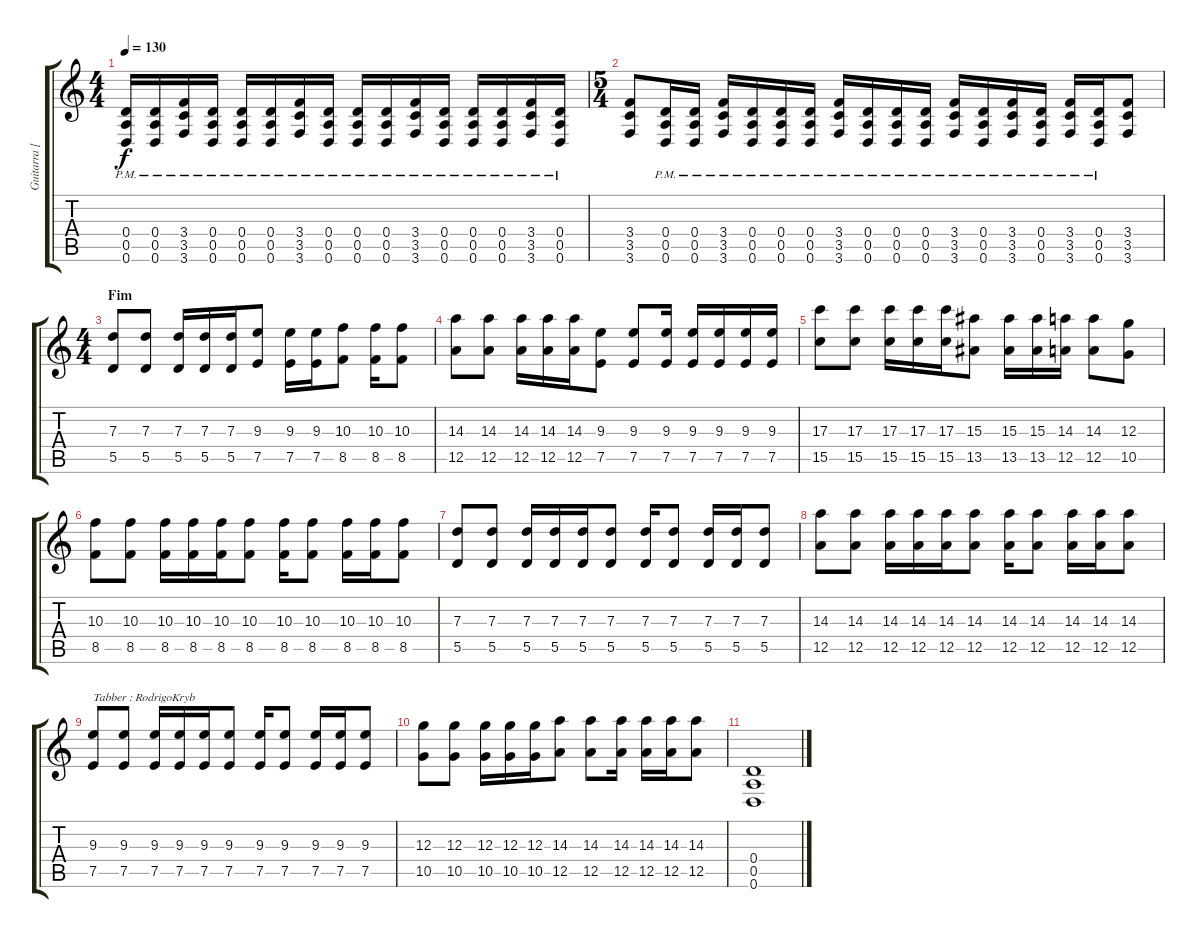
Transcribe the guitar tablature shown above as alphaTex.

\track ("Guitarra [Hóspede]" "Guitarra [") {instrument distortionguitar}
\staff {score tabs}
\tuning (E4 B3 G3 D3 A2 D2) {hide}
\ts (4 4)
\tempo 130
\clef g2
\ks c
(0.4{pm} 0.5{pm} 0.6{pm}).16{dy f} (0.4{pm} 0.5{pm} 0.6{pm}).16 (3.4{pm} 3.5{pm} 3.6{pm}).16 (0.4{pm} 0.5{pm} 0.6{pm}).16 (0.4{pm} 0.5{pm} 0.6{pm}).16 (0.4{pm} 0.5{pm} 0.6{pm}).16 (3.4{pm} 3.5{pm} 3.6{pm}).16 (0.4{pm} 0.5{pm} 0.6{pm}).16 (0.4{pm} 0.5{pm} 0.6{pm}).16 (0.4{pm} 0.5{pm} 0.6{pm}).16 (3.4{pm} 3.5{pm} 3.6{pm}).16 (0.4{pm} 0.5{pm} 0.6{pm}).16 (0.4{pm} 0.5{pm} 0.6{pm}).16 (0.4{pm} 0.5{pm} 0.6{pm}).16 (3.4{pm} 3.5{pm} 3.6{pm}).16 (0.4{pm} 0.5{pm} 0.6{pm}).16 |
\ts (5 4)
(3.4 3.5 3.6).8 (0.4{pm} 0.5{pm} 0.6{pm}).16 (0.4{pm} 0.5{pm} 0.6{pm}).16 (3.4{pm} 3.5{pm} 3.6{pm}).16 (0.4{pm} 0.5{pm} 0.6{pm}).16 (0.4{pm} 0.5{pm} 0.6{pm}).16 (0.4{pm} 0.5{pm} 0.6{pm}).16 (3.4{pm} 3.5{pm} 3.6{pm}).16 (0.4{pm} 0.5{pm} 0.6{pm}).16 (0.4{pm} 0.5{pm} 0.6{pm}).16 (0.4{pm} 0.5{pm} 0.6{pm}).16 (3.4{pm} 3.5{pm} 3.6{pm}).16 (0.4{pm} 0.5{pm} 0.6{pm}).16 (3.4{pm} 3.5{pm} 3.6{pm}).16 (0.4{pm} 0.5{pm} 0.6{pm}).16 (3.4{pm} 3.5{pm} 3.6{pm}).16 (0.4{pm} 0.5{pm} 0.6{pm}).16 (3.4 3.5 3.6).8 |
\ts (4 4)
\section ("" "Fim")
(7.3 5.5).8 (7.3 5.5).8 (7.3 5.5).16 (7.3 5.5).16 (7.3 5.5).16 (9.3 7.5).8 (9.3 7.5).16 (9.3 7.5).16 (10.3 8.5).8 (10.3 8.5).16 (10.3 8.5).8 |
(14.3 12.5).8 (14.3 12.5).8 (14.3 12.5).16 (14.3 12.5).16 (14.3 12.5).16 (9.3 7.5).8 (9.3 7.5).8 (9.3 7.5).16 (9.3 7.5).16 (9.3 7.5).16 (9.3 7.5).16 (9.3 7.5).16 |
(17.3 15.5).8 (17.3 15.5).8 (17.3 15.5).16 (17.3 15.5).16 (17.3 15.5).16 (15.3 13.5).8 (15.3 13.5).16 (15.3 13.5).16 (14.3 12.5).16 (14.3 12.5).8 (12.3 10.5).8 |
(10.3 8.5).8 (10.3 8.5).8 (10.3 8.5).16 (10.3 8.5).16 (10.3 8.5).16 (10.3 8.5).8 (10.3 8.5).16 (10.3 8.5).8 (10.3 8.5).16 (10.3 8.5).16 (10.3 8.5).8 |
(7.3 5.5).8 (7.3 5.5).8 (7.3 5.5).16 (7.3 5.5).16 (7.3 5.5).16 (7.3 5.5).8 (7.3 5.5).16 (7.3 5.5).8 (7.3 5.5).16 (7.3 5.5).16 (7.3 5.5).8 |
(14.3 12.5).8 (14.3 12.5).8 (14.3 12.5).16 (14.3 12.5).16 (14.3 12.5).16 (14.3 12.5).8 (14.3 12.5).16 (14.3 12.5).8 (14.3 12.5).16 (14.3 12.5).16 (14.3 12.5).8 |
(9.3 7.5).8{txt "Tabber : RodrigoKryb"} (9.3 7.5).8 (9.3 7.5).16 (9.3 7.5).16 (9.3 7.5).16 (9.3 7.5).8 (9.3 7.5).16 (9.3 7.5).8 (9.3 7.5).16 (9.3 7.5).16 (9.3 7.5).8 |
(12.3 10.5).8 (12.3 10.5).8 (12.3 10.5).16 (12.3 10.5).16 (12.3 10.5).16 (14.3 12.5).8 (14.3 12.5).8 (14.3 12.5).16 (14.3 12.5).16 (14.3 12.5).16 (14.3 12.5).8 |
(0.4 0.5 0.6).1
